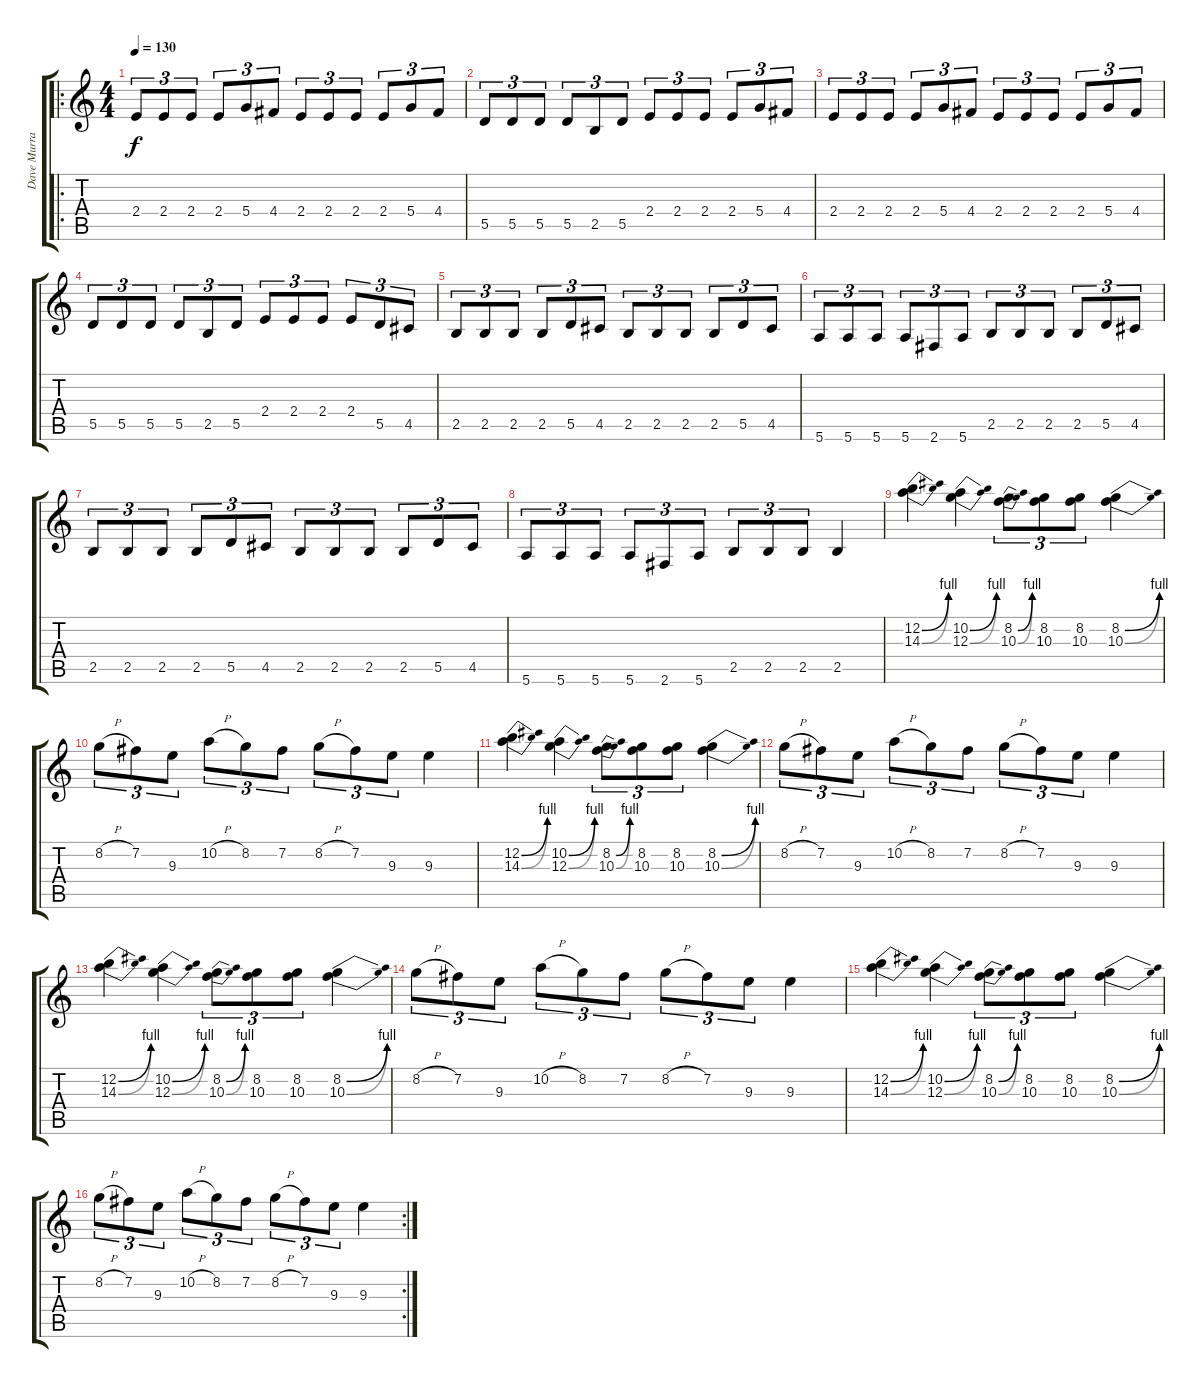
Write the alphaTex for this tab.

\track ("Dave Murray" "Dave Murra") {instrument distortionguitar}
\staff {score tabs}
\tuning (E4 B3 G3 D3 A2 E2) {hide}
\ro
\ts (4 4)
\tempo 130
\clef g2
\ks c
2.4.8{tu (3 2) dy f} 2.4.8{tu (3 2)} 2.4.8{tu (3 2)} 2.4.8{tu (3 2)} 5.4.8{tu (3 2)} 4.4.8{tu (3 2)} 2.4.8{tu (3 2)} 2.4.8{tu (3 2)} 2.4.8{tu (3 2)} 2.4.8{tu (3 2)} 5.4.8{tu (3 2)} 4.4.8{tu (3 2)} |
5.5.8{tu (3 2)} 5.5.8{tu (3 2)} 5.5.8{tu (3 2)} 5.5.8{tu (3 2)} 2.5.8{tu (3 2)} 5.5.8{tu (3 2)} 2.4.8{tu (3 2)} 2.4.8{tu (3 2)} 2.4.8{tu (3 2)} 2.4.8{tu (3 2)} 5.4.8{tu (3 2)} 4.4.8{tu (3 2)} |
2.4.8{tu (3 2)} 2.4.8{tu (3 2)} 2.4.8{tu (3 2)} 2.4.8{tu (3 2)} 5.4.8{tu (3 2)} 4.4.8{tu (3 2)} 2.4.8{tu (3 2)} 2.4.8{tu (3 2)} 2.4.8{tu (3 2)} 2.4.8{tu (3 2)} 5.4.8{tu (3 2)} 4.4.8{tu (3 2)} |
5.5.8{tu (3 2)} 5.5.8{tu (3 2)} 5.5.8{tu (3 2)} 5.5.8{tu (3 2)} 2.5.8{tu (3 2)} 5.5.8{tu (3 2)} 2.4.8{tu (3 2)} 2.4.8{tu (3 2)} 2.4.8{tu (3 2)} 2.4.8{tu (3 2)} 5.5.8{tu (3 2)} 4.5.8{tu (3 2)} |
2.5.8{tu (3 2)} 2.5.8{tu (3 2)} 2.5.8{tu (3 2)} 2.5.8{tu (3 2)} 5.5.8{tu (3 2)} 4.5.8{tu (3 2)} 2.5.8{tu (3 2)} 2.5.8{tu (3 2)} 2.5.8{tu (3 2)} 2.5.8{tu (3 2)} 5.5.8{tu (3 2)} 4.5.8{tu (3 2)} |
5.6.8{tu (3 2)} 5.6.8{tu (3 2)} 5.6.8{tu (3 2)} 5.6.8{tu (3 2)} 2.6.8{tu (3 2)} 5.6.8{tu (3 2)} 2.5.8{tu (3 2)} 2.5.8{tu (3 2)} 2.5.8{tu (3 2)} 2.5.8{tu (3 2)} 5.5.8{tu (3 2)} 4.5.8{tu (3 2)} |
2.5.8{tu (3 2)} 2.5.8{tu (3 2)} 2.5.8{tu (3 2)} 2.5.8{tu (3 2)} 5.5.8{tu (3 2)} 4.5.8{tu (3 2)} 2.5.8{tu (3 2)} 2.5.8{tu (3 2)} 2.5.8{tu (3 2)} 2.5.8{tu (3 2)} 5.5.8{tu (3 2)} 4.5.8{tu (3 2)} |
5.6.8{tu (3 2)} 5.6.8{tu (3 2)} 5.6.8{tu (3 2)} 5.6.8{tu (3 2)} 2.6.8{tu (3 2)} 5.6.8{tu (3 2)} 2.5.8{tu (3 2)} 2.5.8{tu (3 2)} 2.5.8{tu (3 2)} 2.5.4 |
(12.2{be (bend 0 0 60 4)} 14.3{be (bend 0 0 60 4)}).4 (10.2{be (bend 0 0 60 4)} 12.3{be (bend 0 0 60 4)}).4 (8.2{be (bend 0 0 60 4)} 10.3{be (bend 0 0 60 4)}).8{tu (3 2)} (8.2 10.3).8{tu (3 2)} (8.2 10.3).8{tu (3 2)} (8.2{be (bend 0 0 60 4)} 10.3{be (bend 0 0 60 4)}).4 |
8.2{h}.8{tu (3 2)} 7.2.8{tu (3 2)} 9.3.8{tu (3 2)} 10.2{h}.8{tu (3 2)} 8.2.8{tu (3 2)} 7.2.8{tu (3 2)} 8.2{h}.8{tu (3 2)} 7.2.8{tu (3 2)} 9.3.8{tu (3 2)} 9.3.4 |
(12.2{be (bend 0 0 60 4)} 14.3{be (bend 0 0 60 4)}).4 (10.2{be (bend 0 0 60 4)} 12.3{be (bend 0 0 60 4)}).4 (8.2{be (bend 0 0 60 4)} 10.3{be (bend 0 0 60 4)}).8{tu (3 2)} (8.2 10.3).8{tu (3 2)} (8.2 10.3).8{tu (3 2)} (8.2{be (bend 0 0 60 4)} 10.3{be (bend 0 0 60 4)}).4 |
8.2{h}.8{tu (3 2)} 7.2.8{tu (3 2)} 9.3.8{tu (3 2)} 10.2{h}.8{tu (3 2)} 8.2.8{tu (3 2)} 7.2.8{tu (3 2)} 8.2{h}.8{tu (3 2)} 7.2.8{tu (3 2)} 9.3.8{tu (3 2)} 9.3.4 |
(12.2{be (bend 0 0 60 4)} 14.3{be (bend 0 0 60 4)}).4 (10.2{be (bend 0 0 60 4)} 12.3{be (bend 0 0 60 4)}).4 (8.2{be (bend 0 0 60 4)} 10.3{be (bend 0 0 60 4)}).8{tu (3 2)} (8.2 10.3).8{tu (3 2)} (8.2 10.3).8{tu (3 2)} (8.2{be (bend 0 0 60 4)} 10.3{be (bend 0 0 60 4)}).4 |
8.2{h}.8{tu (3 2)} 7.2.8{tu (3 2)} 9.3.8{tu (3 2)} 10.2{h}.8{tu (3 2)} 8.2.8{tu (3 2)} 7.2.8{tu (3 2)} 8.2{h}.8{tu (3 2)} 7.2.8{tu (3 2)} 9.3.8{tu (3 2)} 9.3.4 |
(12.2{be (bend 0 0 60 4)} 14.3{be (bend 0 0 60 4)}).4 (10.2{be (bend 0 0 60 4)} 12.3{be (bend 0 0 60 4)}).4 (8.2{be (bend 0 0 60 4)} 10.3{be (bend 0 0 60 4)}).8{tu (3 2)} (8.2 10.3).8{tu (3 2)} (8.2 10.3).8{tu (3 2)} (8.2{be (bend 0 0 60 4)} 10.3{be (bend 0 0 60 4)}).4 |
\rc 2
8.2{h}.8{tu (3 2)} 7.2.8{tu (3 2)} 9.3.8{tu (3 2)} 10.2{h}.8{tu (3 2)} 8.2.8{tu (3 2)} 7.2.8{tu (3 2)} 8.2{h}.8{tu (3 2)} 7.2.8{tu (3 2)} 9.3.8{tu (3 2)} 9.3.4
